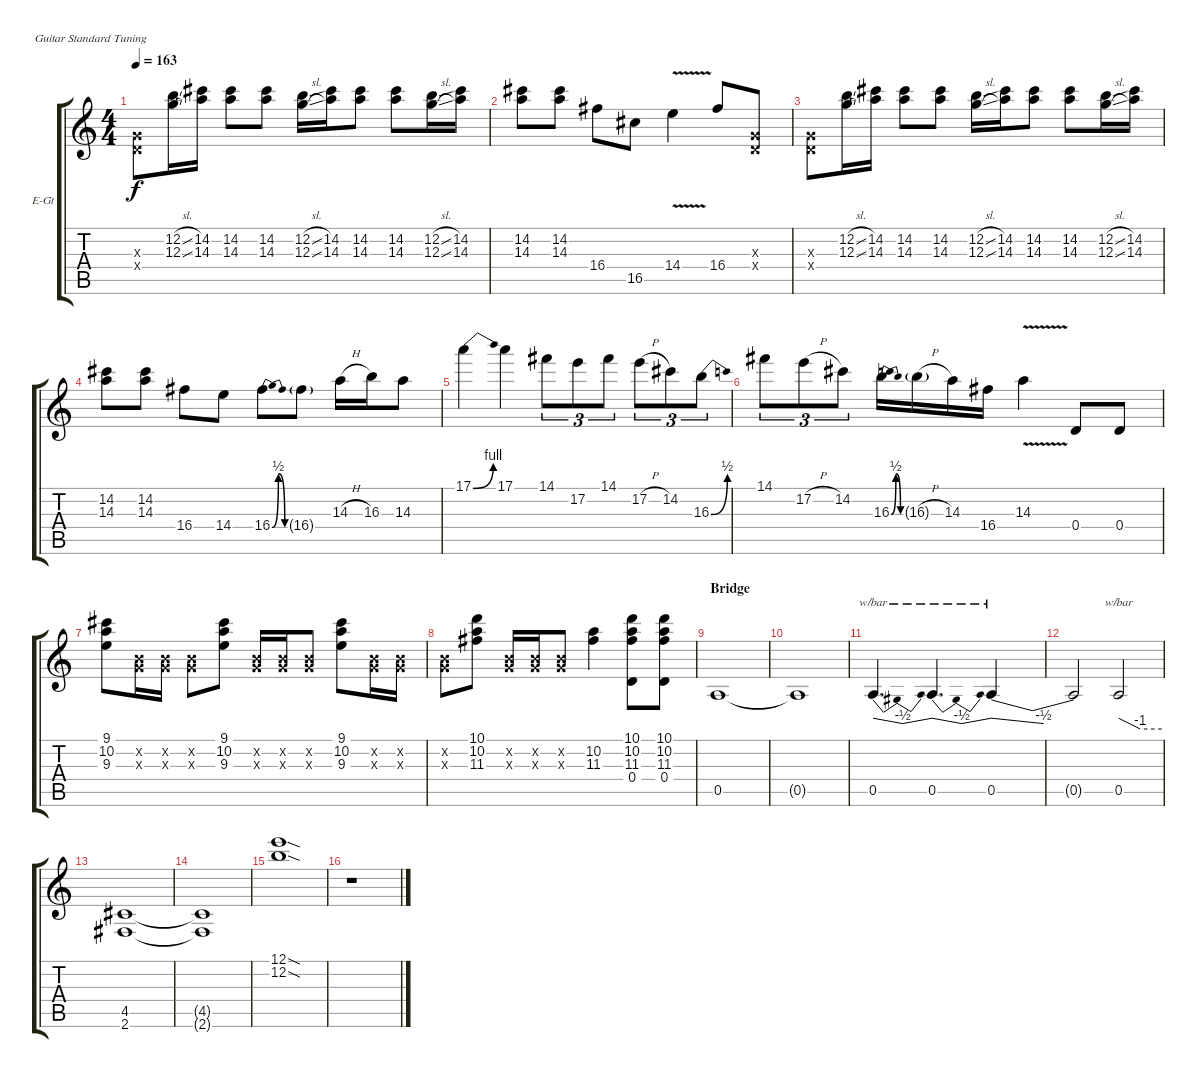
\bracketExtendMode groupsimilarinstruments
\firstSystemTrackNameOrientation horizontal
\otherSystemsTrackNameOrientation horizontal
\track ("Lead Guitar" "E-Gt") {instrument distortionguitar}
\staff {score tabs}
\tuning (E4 B3 G3 D3 A2 E2)
\ts (4 4)
\tempo 163
\clef g2
\ks c
(0.3{x} 0.4{x}).8{dy f} (12.2{sl} 12.3{sl}).16 (14.2 14.3).16 (14.2 14.3).8 (14.2 14.3).8 (12.2{sl} 12.3{sl}).16 (14.2 14.3).16 (14.2 14.3).8 (14.2 14.3).8 (12.2{sl} 12.3{sl}).16 (14.2 14.3).16 |
(14.2 14.3).8 (14.2 14.3).8 16.4.8 16.5.8 14.4{v}.4 16.4.8 (0.3{x} 0.4{x}).8 |
(0.3{x} 0.4{x}).8 (12.2{sl} 12.3{sl}).16 (14.2 14.3).16 (14.2 14.3).8 (14.2 14.3).8 (12.2{sl} 12.3{sl}).16 (14.2 14.3).16 (14.2 14.3).8 (14.2 14.3).8 (12.2{sl} 12.3{sl}).16 (14.2 14.3).16 |
(14.2 14.3).8 (14.2 14.3).8 16.4.8 14.4.8 16.4{be (bendrelease 0 0 30 2 30 2 60 0)}.8 16.4{g}.8 14.3{h}.16 16.3.16 14.3.8 |
17.1{be (bend 0 0 60 4)}.4 17.1.4 14.1.8{tu (3 2)} 17.2.8{tu (3 2)} 14.1.8{tu (3 2)} 17.2{h}.8{tu (3 2)} 14.2.8{tu (3 2)} 16.3{be (bend 0 0 60 2)}.8{tu (3 2)} |
14.1.8{tu (3 2)} 17.2{h}.8{tu (3 2)} 14.2.8{tu (3 2)} 16.3{be (bendrelease 0 0 30 2 30 2 60 0)}.16 16.3{h g}.16 14.3.16 16.4.16 14.3{v}.4 0.4.8 0.4.8 |
(9.1 10.2 9.3).8 (0.2{x} 0.3{x}).16 (0.2{x} 0.3{x}).16 (0.2{x} 0.3{x}).8 (9.1 10.2 9.3).8 (0.2{x} 0.3{x}).16 (0.2{x} 0.3{x}).16 (0.2{x} 0.3{x}).8 (9.1 10.2 9.3).8 (0.2{x} 0.3{x}).16 (0.2{x} 0.3{x}).16 |
(0.2{x} 0.3{x}).8 (10.1 10.2 11.3).8 (0.2{x} 0.3{x}).16 (0.2{x} 0.3{x}).16 (0.2{x} 0.3{x}).8 (10.2 11.3).4 (10.1 10.2 11.3 0.4).8 (10.1 10.2 11.3 0.4).8 |
\section ("" "Bridge")
0.5.1 |
0.5{t}.1 |
0.5.4{d tbe (dip default 0 0 30 -2 60 0)} 0.5.4{d tbe (dip default 0 0 30 -2 60 0)} 0.5.4{tbe (dive default 0 0 60 -2)} |
0.5{t}.2 0.5.2{tbe (custom default 0 0 30 -4 60 -4)} |
(4.5 2.6).1 |
(4.5{t} 2.6{t}).1 |
(12.1{sod} 12.2{sod}).1 |
r.1
